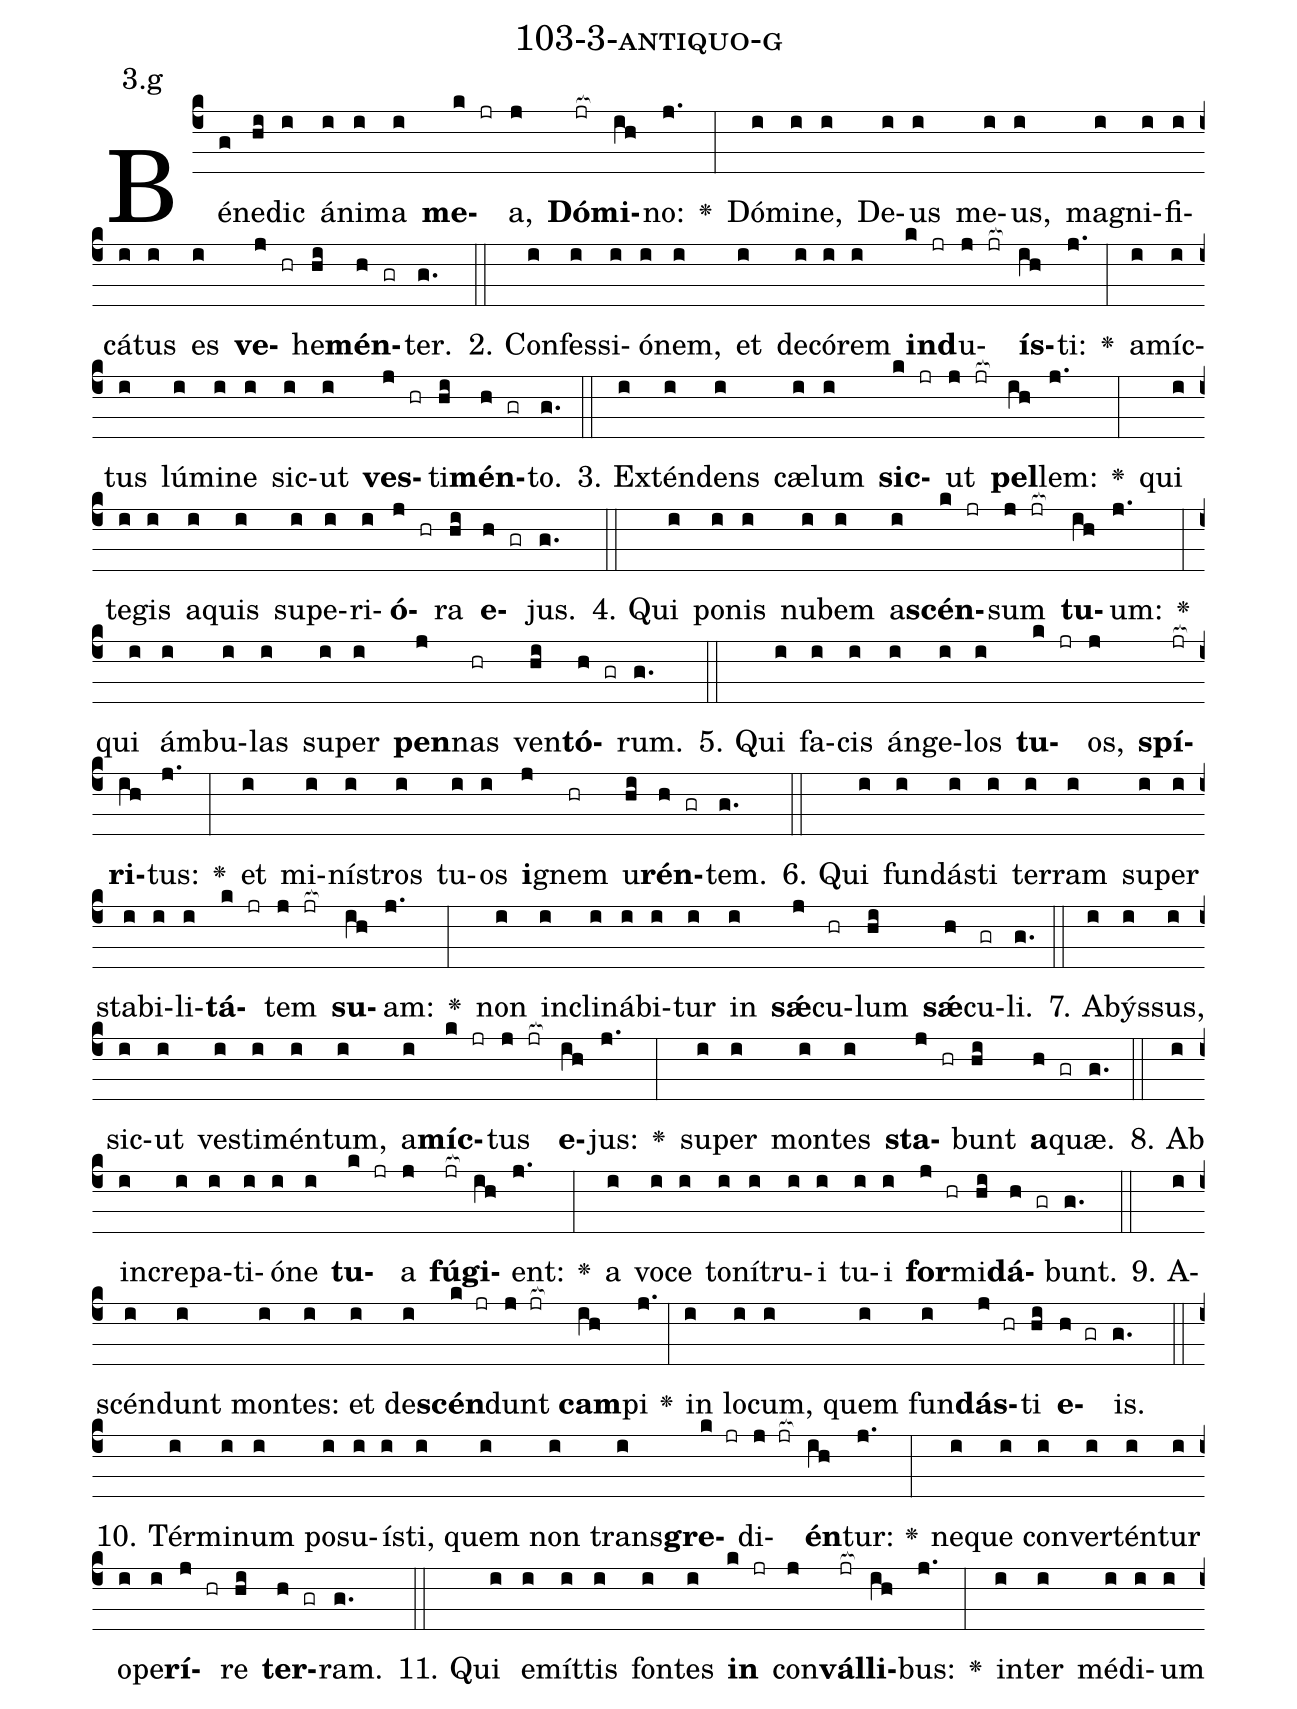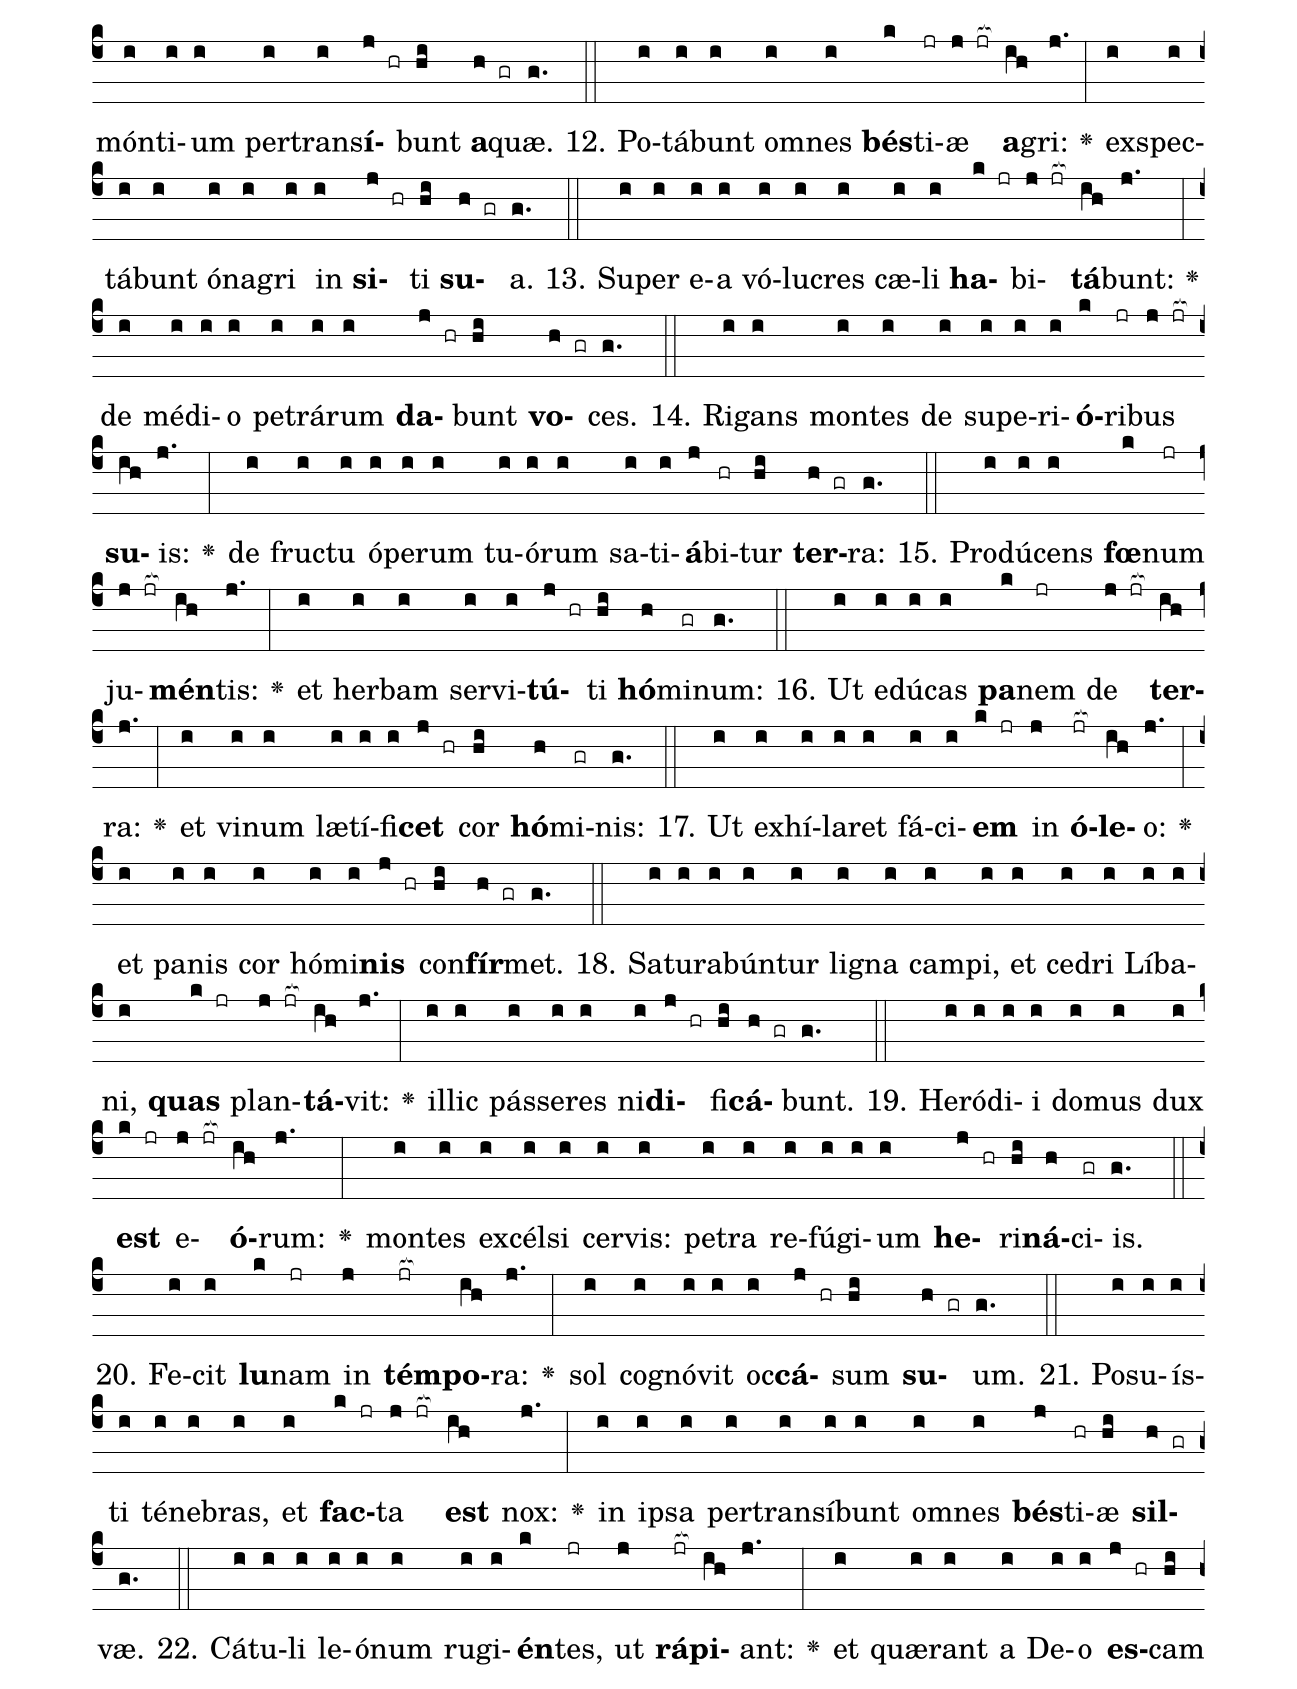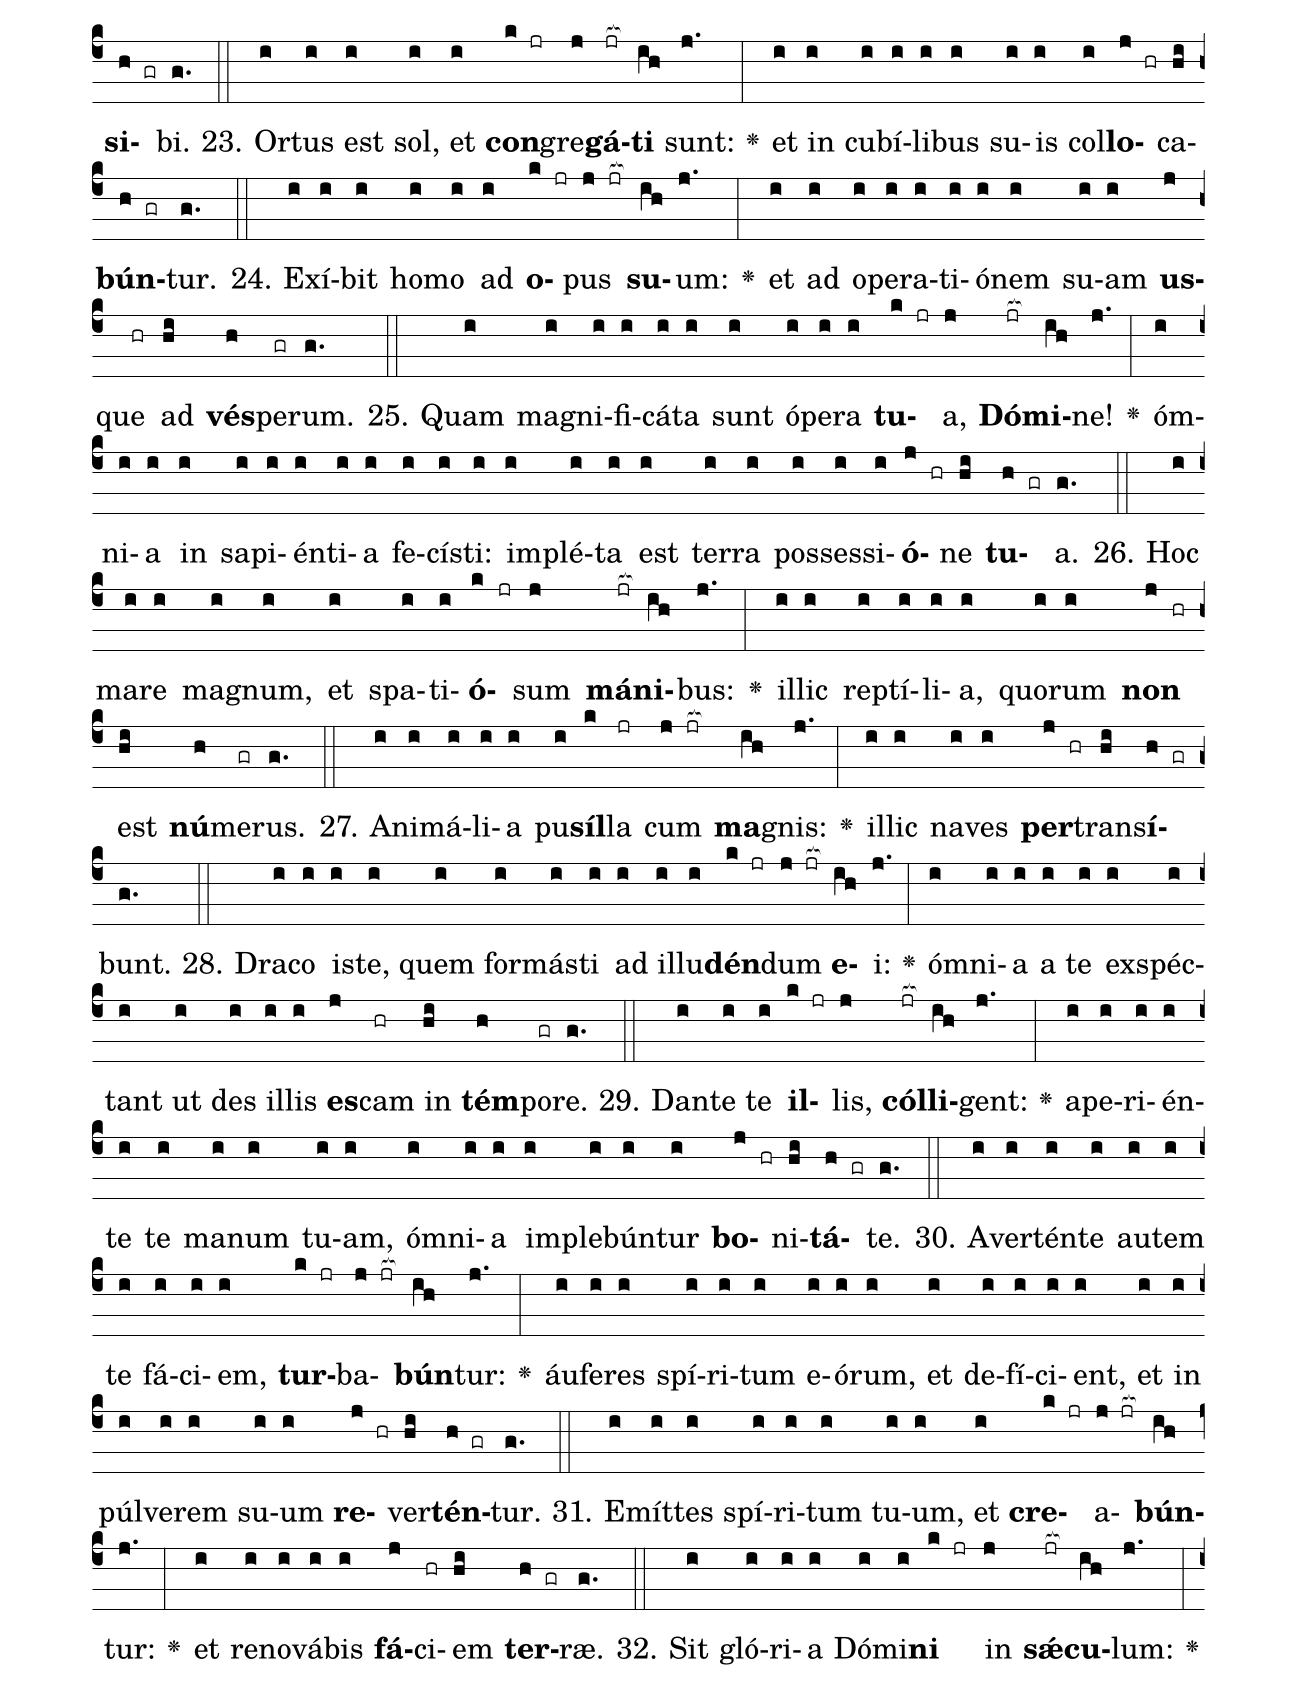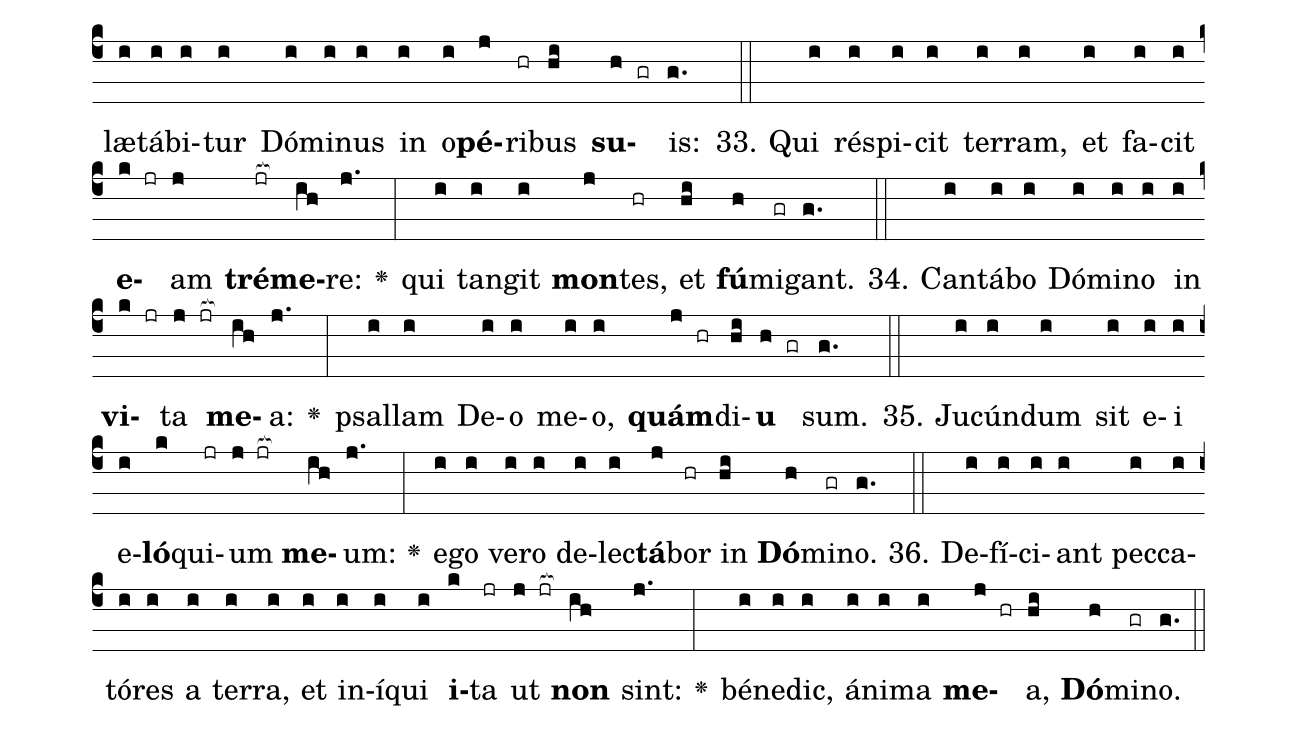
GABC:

name: 103-3-antiquo-g;
annotation: 3.g;
%%
(c4)Bé(g)ne(hi)dic(i) á(i)ni(i)ma(i) <b>me</b>(k jr)a,(j) <b>Dó</b>(jr[ocb:1{])<b>mi</b>(ih[ocb:0}])no:(j.) <v>\greheightstar</v>(:) Dó(i)mi(i)ne,(i) De(i)us(i) me(i)us,(i) ma(i)gni(i)fi(i)cá(i)tus(i) es(i) <b>ve</b>(j hr)he(hi)<b>mén</b>(h gr)ter.(g.) (::)
2. Con(i)fes(i)si(i)ó(i)nem,(i) et(i) de(i)có(i)rem(i) <b>ind</b>(k jr)u(j jr[ocb:1{])<b>ís</b>(ih[ocb:0}])ti:(j.) <v>\greheightstar</v>(:) a(i)míc(i)tus(i) lú(i)mi(i)ne(i) sic(i)ut(i) <b>ves</b>(j hr)ti(hi)<b>mén</b>(h gr)to.(g.) (::)
3. Ex(i)tén(i)dens(i) cæ(i)lum(i) <b>sic</b>(k jr)ut(j jr[ocb:1{]) <b>pel</b>(ih[ocb:0}])lem:(j.) <v>\greheightstar</v>(:) qui(i) te(i)gis(i) a(i)quis(i) su(i)pe(i)ri(i)<b>ó</b>(j hr)ra(hi) <b>e</b>(h gr)jus.(g.) (::)
4. Qui(i) po(i)nis(i) nu(i)bem(i) a(i)<b>scén</b>(k jr)sum(j jr[ocb:1{]) <b>tu</b>(ih[ocb:0}])um:(j.) <v>\greheightstar</v>(:) qui(i) ám(i)bu(i)las(i) su(i)per(i) <b>pen</b>(j)nas(hr) ven(hi)<b>tó</b>(h gr)rum.(g.) (::)
5. Qui(i) fa(i)cis(i) án(i)ge(i)los(i) <b>tu</b>(k jr)os,(j) <b>spí</b>(jr[ocb:1{])<b>ri</b>(ih[ocb:0}])tus:(j.) <v>\greheightstar</v>(:) et(i) mi(i)nís(i)tros(i) tu(i)os(i) <b>i</b>(j)gnem(hr) u(hi)<b>rén</b>(h gr)tem.(g.) (::)
6. Qui(i) fun(i)dás(i)ti(i) ter(i)ram(i) su(i)per(i) sta(i)bi(i)li(i)<b>tá</b>(k jr)tem(j jr[ocb:1{]) <b>su</b>(ih[ocb:0}])am:(j.) <v>\greheightstar</v>(:) non(i) in(i)cli(i)ná(i)bi(i)tur(i) in(i) <b>sǽ</b>(j)cu(hr)lum(hi) <b>sǽ</b>(h)cu(gr)li.(g.) (::)
7. A(i)býs(i)sus,(i) sic(i)ut(i) ves(i)ti(i)mén(i)tum,(i) a(i)<b>míc</b>(k jr)tus(j jr[ocb:1{]) <b>e</b>(ih[ocb:0}])jus:(j.) <v>\greheightstar</v>(:) su(i)per(i) mon(i)tes(i) <b>sta</b>(j hr)bunt(hi) <b>a</b>(h gr)quæ.(g.) (::)
8. Ab(i) in(i)cre(i)pa(i)ti(i)ó(i)ne(i) <b>tu</b>(k jr)a(j) <b>fú</b>(jr[ocb:1{])<b>gi</b>(ih[ocb:0}])ent:(j.) <v>\greheightstar</v>(:) a(i) vo(i)ce(i) to(i)ní(i)tru(i)i(i) tu(i)i(i) <b>for</b>(j hr)mi(hi)<b>dá</b>(h gr)bunt.(g.) (::)
9. A(i)scén(i)dunt(i) mon(i)tes:(i) et(i) de(i)<b>scén</b>(k jr)dunt(j jr[ocb:1{]) <b>cam</b>(ih[ocb:0}])pi(j.) <v>\greheightstar</v>(:) in(i) lo(i)cum,(i) quem(i) fun(i)<b>dás</b>(j hr)ti(hi) <b>e</b>(h gr)is.(g.) (::)
10. Tér(i)mi(i)num(i) po(i)su(i)ís(i)ti,(i) quem(i) non(i) trans(i)<b>gre</b>(k jr)di(j jr[ocb:1{])<b>én</b>(ih[ocb:0}])tur:(j.) <v>\greheightstar</v>(:) ne(i)que(i) con(i)ver(i)tén(i)tur(i) o(i)pe(i)<b>rí</b>(j hr)re(hi) <b>ter</b>(h gr)ram.(g.) (::)
11. Qui(i) e(i)mít(i)tis(i) fon(i)tes(i) <b>in</b>(k jr) con(j)<b>vál</b>(jr[ocb:1{])<b>li</b>(ih[ocb:0}])bus:(j.) <v>\greheightstar</v>(:) in(i)ter(i) mé(i)di(i)um(i) món(i)ti(i)um(i) per(i)trans(i)<b>í</b>(j hr)bunt(hi) <b>a</b>(h gr)quæ.(g.) (::)
12. Po(i)tá(i)bunt(i) om(i)nes(i) <b>bés</b>(k)ti(jr)æ(j jr[ocb:1{]) <b>a</b>(ih[ocb:0}])gri:(j.) <v>\greheightstar</v>(:) ex(i)spec(i)tá(i)bunt(i) ó(i)na(i)gri(i) in(i) <b>si</b>(j hr)ti(hi) <b>su</b>(h gr)a.(g.) (::)
13. Su(i)per(i) e(i)a(i) vó(i)lu(i)cres(i) cæ(i)li(i) <b>ha</b>(k jr)bi(j jr[ocb:1{])<b>tá</b>(ih[ocb:0}])bunt:(j.) <v>\greheightstar</v>(:) de(i) mé(i)di(i)o(i) pe(i)trá(i)rum(i) <b>da</b>(j hr)bunt(hi) <b>vo</b>(h gr)ces.(g.) (::)
14. Ri(i)gans(i) mon(i)tes(i) de(i) su(i)pe(i)ri(i)<b>ó</b>(k)ri(jr)bus(j jr[ocb:1{]) <b>su</b>(ih[ocb:0}])is:(j.) <v>\greheightstar</v>(:) de(i) fruc(i)tu(i) ó(i)pe(i)rum(i) tu(i)ó(i)rum(i) sa(i)ti(i)<b>á</b>(j)bi(hr)tur(hi) <b>ter</b>(h gr)ra:(g.) (::)
15. Pro(i)dú(i)cens(i) <b>fœ</b>(k)num(jr) ju(j jr[ocb:1{])<b>mén</b>(ih[ocb:0}])tis:(j.) <v>\greheightstar</v>(:) et(i) her(i)bam(i) ser(i)vi(i)<b>tú</b>(j hr)ti(hi) <b>hó</b>(h)mi(gr)num:(g.) (::)
16. Ut(i) e(i)dú(i)cas(i) <b>pa</b>(k)nem(jr) de(j jr[ocb:1{]) <b>ter</b>(ih[ocb:0}])ra:(j.) <v>\greheightstar</v>(:) et(i) vi(i)num(i) læ(i)tí(i)fi(i)<b>cet</b>(j hr) cor(hi) <b>hó</b>(h)mi(gr)nis:(g.) (::)
17. Ut(i) ex(i)hí(i)la(i)ret(i) fá(i)ci(i)<b>em</b>(k jr) in(j) <b>ó</b>(jr[ocb:1{])<b>le</b>(ih[ocb:0}])o:(j.) <v>\greheightstar</v>(:) et(i) pa(i)nis(i) cor(i) hó(i)mi(i)<b>nis</b>(j hr) con(hi)<b>fír</b>(h gr)met.(g.) (::)
18. Sa(i)tu(i)ra(i)bún(i)tur(i) li(i)gna(i) cam(i)pi,(i) et(i) ce(i)dri(i) Lí(i)ba(i)ni,(i) <b>quas</b>(k jr) plan(j jr[ocb:1{])<b>tá</b>(ih[ocb:0}])vit:(j.) <v>\greheightstar</v>(:) il(i)lic(i) pás(i)se(i)res(i) ni(i)<b>di</b>(j hr)fi(hi)<b>cá</b>(h gr)bunt.(g.) (::)
19. He(i)ró(i)di(i)i(i) do(i)mus(i) dux(i) <b>est</b>(k jr) e(j jr[ocb:1{])<b>ó</b>(ih[ocb:0}])rum:(j.) <v>\greheightstar</v>(:) mon(i)tes(i) ex(i)cél(i)si(i) cer(i)vis:(i) pe(i)tra(i) re(i)fú(i)gi(i)um(i) <b>he</b>(j hr)ri(hi)<b>ná</b>(h)ci(gr)is.(g.) (::)
20. Fe(i)cit(i) <b>lu</b>(k)nam(jr) in(j) <b>tém</b>(jr[ocb:1{])<b>po</b>(ih[ocb:0}])ra:(j.) <v>\greheightstar</v>(:) sol(i) co(i)gnó(i)vit(i) oc(i)<b>cá</b>(j hr)sum(hi) <b>su</b>(h gr)um.(g.) (::)
21. Po(i)su(i)ís(i)ti(i) té(i)ne(i)bras,(i) et(i) <b>fac</b>(k jr)ta(j jr[ocb:1{]) <b>est</b>(ih[ocb:0}]) nox:(j.) <v>\greheightstar</v>(:) in(i) ip(i)sa(i) per(i)trans(i)í(i)bunt(i) om(i)nes(i) <b>bés</b>(j)ti(hr)æ(hi) <b>sil</b>(h gr)væ.(g.) (::)
22. Cá(i)tu(i)li(i) le(i)ó(i)num(i) ru(i)gi(i)<b>én</b>(k)tes,(jr) ut(j) <b>rá</b>(jr[ocb:1{])<b>pi</b>(ih[ocb:0}])ant:(j.) <v>\greheightstar</v>(:) et(i) quæ(i)rant(i) a(i) De(i)o(i) <b>es</b>(j hr)cam(hi) <b>si</b>(h gr)bi.(g.) (::)
23. Or(i)tus(i) est(i) sol,(i) et(i) <b>con</b>(k jr)gre(j)<b>gá</b>(jr[ocb:1{])<b>ti</b>(ih[ocb:0}]) sunt:(j.) <v>\greheightstar</v>(:) et(i) in(i) cu(i)bí(i)li(i)bus(i) su(i)is(i) col(i)<b>lo</b>(j hr)ca(hi)<b>bún</b>(h gr)tur.(g.) (::)
24. Ex(i)í(i)bit(i) ho(i)mo(i) ad(i) <b>o</b>(k jr)pus(j jr[ocb:1{]) <b>su</b>(ih[ocb:0}])um:(j.) <v>\greheightstar</v>(:) et(i) ad(i) o(i)pe(i)ra(i)ti(i)ó(i)nem(i) su(i)am(i) <b>us</b>(j)que(hr) ad(hi) <b>vés</b>(h)pe(gr)rum.(g.) (::)
25. Quam(i) ma(i)gni(i)fi(i)cá(i)ta(i) sunt(i) ó(i)pe(i)ra(i) <b>tu</b>(k jr)a,(j) <b>Dó</b>(jr[ocb:1{])<b>mi</b>(ih[ocb:0}])ne!(j.) <v>\greheightstar</v>(:) óm(i)ni(i)a(i) in(i) sa(i)pi(i)én(i)ti(i)a(i) fe(i)cís(i)ti:(i) im(i)plé(i)ta(i) est(i) ter(i)ra(i) pos(i)ses(i)si(i)<b>ó</b>(j hr)ne(hi) <b>tu</b>(h gr)a.(g.) (::)
26. Hoc(i) ma(i)re(i) ma(i)gnum,(i) et(i) spa(i)ti(i)<b>ó</b>(k jr)sum(j) <b>má</b>(jr[ocb:1{])<b>ni</b>(ih[ocb:0}])bus:(j.) <v>\greheightstar</v>(:) il(i)lic(i) rep(i)tí(i)li(i)a,(i) quo(i)rum(i) <b>non</b>(j hr) est(hi) <b>nú</b>(h)me(gr)rus.(g.) (::)
27. A(i)ni(i)má(i)li(i)a(i) pu(i)<b>síl</b>(k)la(jr) cum(j jr[ocb:1{]) <b>ma</b>(ih[ocb:0}])gnis:(j.) <v>\greheightstar</v>(:) il(i)lic(i) na(i)ves(i) <b>per</b>(j hr)trans(hi)<b>í</b>(h gr)bunt.(g.) (::)
28. Dra(i)co(i) is(i)te,(i) quem(i) for(i)más(i)ti(i) ad(i) il(i)lu(i)<b>dén</b>(k jr)dum(j jr[ocb:1{]) <b>e</b>(ih[ocb:0}])i:(j.) <v>\greheightstar</v>(:) óm(i)ni(i)a(i) a(i) te(i) ex(i)spéc(i)tant(i) ut(i) des(i) il(i)lis(i) <b>es</b>(j)cam(hr) in(hi) <b>tém</b>(h)po(gr)re.(g.) (::)
29. Dan(i)te(i) te(i) <b>il</b>(k jr)lis,(j) <b>cól</b>(jr[ocb:1{])<b>li</b>(ih[ocb:0}])gent:(j.) <v>\greheightstar</v>(:) a(i)pe(i)ri(i)én(i)te(i) te(i) ma(i)num(i) tu(i)am,(i) óm(i)ni(i)a(i) im(i)ple(i)bún(i)tur(i) <b>bo</b>(j hr)ni(hi)<b>tá</b>(h gr)te.(g.) (::)
30. A(i)ver(i)tén(i)te(i) au(i)tem(i) te(i) fá(i)ci(i)em,(i) <b>tur</b>(k jr)ba(j jr[ocb:1{])<b>bún</b>(ih[ocb:0}])tur:(j.) <v>\greheightstar</v>(:) áu(i)fe(i)res(i) spí(i)ri(i)tum(i) e(i)ó(i)rum,(i) et(i) de(i)fí(i)ci(i)ent,(i) et(i) in(i) púl(i)ve(i)rem(i) su(i)um(i) <b>re</b>(j hr)ver(hi)<b>tén</b>(h gr)tur.(g.) (::)
31. E(i)mít(i)tes(i) spí(i)ri(i)tum(i) tu(i)um,(i) et(i) <b>cre</b>(k jr)a(j jr[ocb:1{])<b>bún</b>(ih[ocb:0}])tur:(j.) <v>\greheightstar</v>(:) et(i) re(i)no(i)vá(i)bis(i) <b>fá</b>(j)ci(hr)em(hi) <b>ter</b>(h gr)ræ.(g.) (::)
32. Sit(i) gló(i)ri(i)a(i) Dó(i)mi(i)<b>ni</b>(k jr) in(j) <b>sǽ</b>(jr[ocb:1{])<b>cu</b>(ih[ocb:0}])lum:(j.) <v>\greheightstar</v>(:) læ(i)tá(i)bi(i)tur(i) Dó(i)mi(i)nus(i) in(i) o(i)<b>pé</b>(j)ri(hr)bus(hi) <b>su</b>(h gr)is:(g.) (::)
33. Qui(i) ré(i)spi(i)cit(i) ter(i)ram,(i) et(i) fa(i)cit(i) <b>e</b>(k jr)am(j) <b>tré</b>(jr[ocb:1{])<b>me</b>(ih[ocb:0}])re:(j.) <v>\greheightstar</v>(:) qui(i) tan(i)git(i) <b>mon</b>(j)tes,(hr) et(hi) <b>fú</b>(h)mi(gr)gant.(g.) (::)
34. Can(i)tá(i)bo(i) Dó(i)mi(i)no(i) in(i) <b>vi</b>(k jr)ta(j jr[ocb:1{]) <b>me</b>(ih[ocb:0}])a:(j.) <v>\greheightstar</v>(:) psal(i)lam(i) De(i)o(i) me(i)o,(i) <b>quám</b>(j hr)di(hi)<b>u</b>(h gr) sum.(g.) (::)
35. Ju(i)cún(i)dum(i) sit(i) e(i)i(i) e(i)<b>ló</b>(k)qui(jr)um(j jr[ocb:1{]) <b>me</b>(ih[ocb:0}])um:(j.) <v>\greheightstar</v>(:) e(i)go(i) ve(i)ro(i) de(i)lec(i)<b>tá</b>(j)bor(hr) in(hi) <b>Dó</b>(h)mi(gr)no.(g.) (::)
36. De(i)fí(i)ci(i)ant(i) pec(i)ca(i)tó(i)res(i) a(i) ter(i)ra,(i) et(i) in(i)í(i)qui(i) <b>i</b>(k)ta(jr) ut(j jr[ocb:1{]) <b>non</b>(ih[ocb:0}]) sint:(j.) <v>\greheightstar</v>(:) bé(i)ne(i)dic,(i) á(i)ni(i)ma(i) <b>me</b>(j hr)a,(hi) <b>Dó</b>(h)mi(gr)no.(g.) (::)
